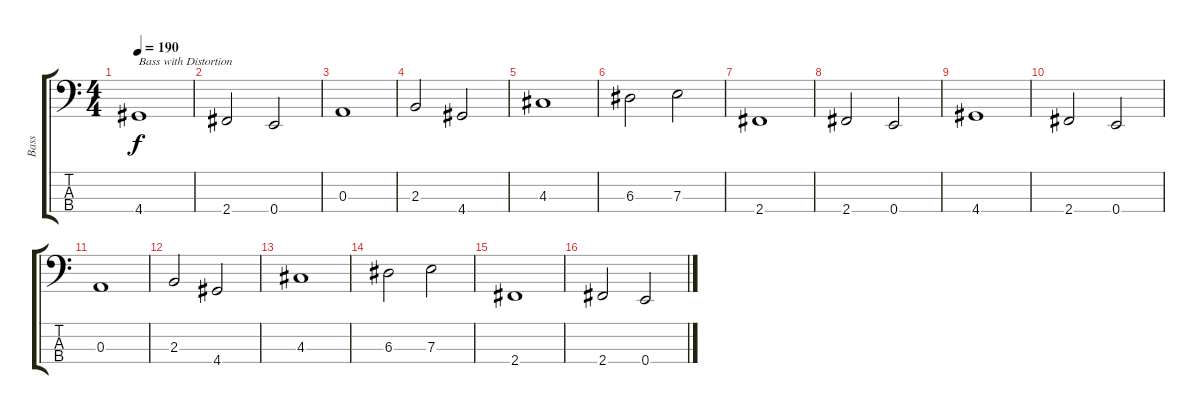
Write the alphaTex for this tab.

\track ("Bass" "Bass") {instrument electricbasspick}
\staff {score tabs}
\tuning (G2 D2 A1 E1) {hide}
\ts (4 4)
\tempo 190
\clef f4
\ks c
4.4.1{txt "Bass with Distortion" dy f instrument electricbasspick} |
2.4.2 0.4.2 |
0.3.1 |
2.3.2 4.4.2 |
4.3.1 |
6.3.2 7.3.2 |
2.4.1 |
2.4.2 0.4.2 |
4.4.1 |
2.4.2 0.4.2 |
0.3.1 |
2.3.2 4.4.2 |
4.3.1 |
6.3.2 7.3.2 |
2.4.1 |
2.4.2 0.4.2
